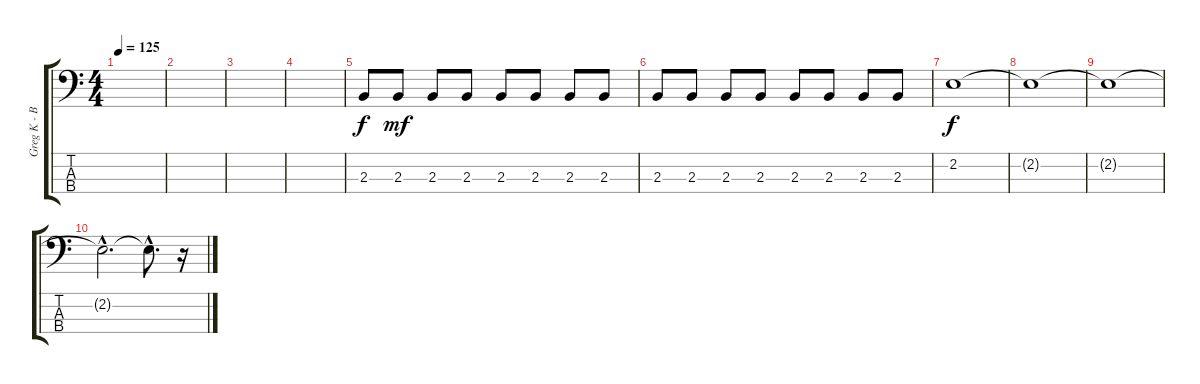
\track ("Greg K - Bass" "Greg K - B") {instrument electricbasspick}
\staff {score tabs}
\tuning (G2 D2 A1 E1) {hide}
\ts (4 4)
\tempo 125
\clef f4
\ks c
|
|
|
|
2.3.8 2.3.8{dy mf} 2.3.8 2.3.8 2.3.8 2.3.8 2.3.8 2.3.8 |
2.3.8 2.3.8 2.3.8 2.3.8 2.3.8 2.3.8 2.3.8 2.3.8 |
2.2.1{dy f} |
2.2{t}.1 |
2.2{t}.1 |
2.2{hac t}.2{d} 2.2{hac t}.8{d} r.16
